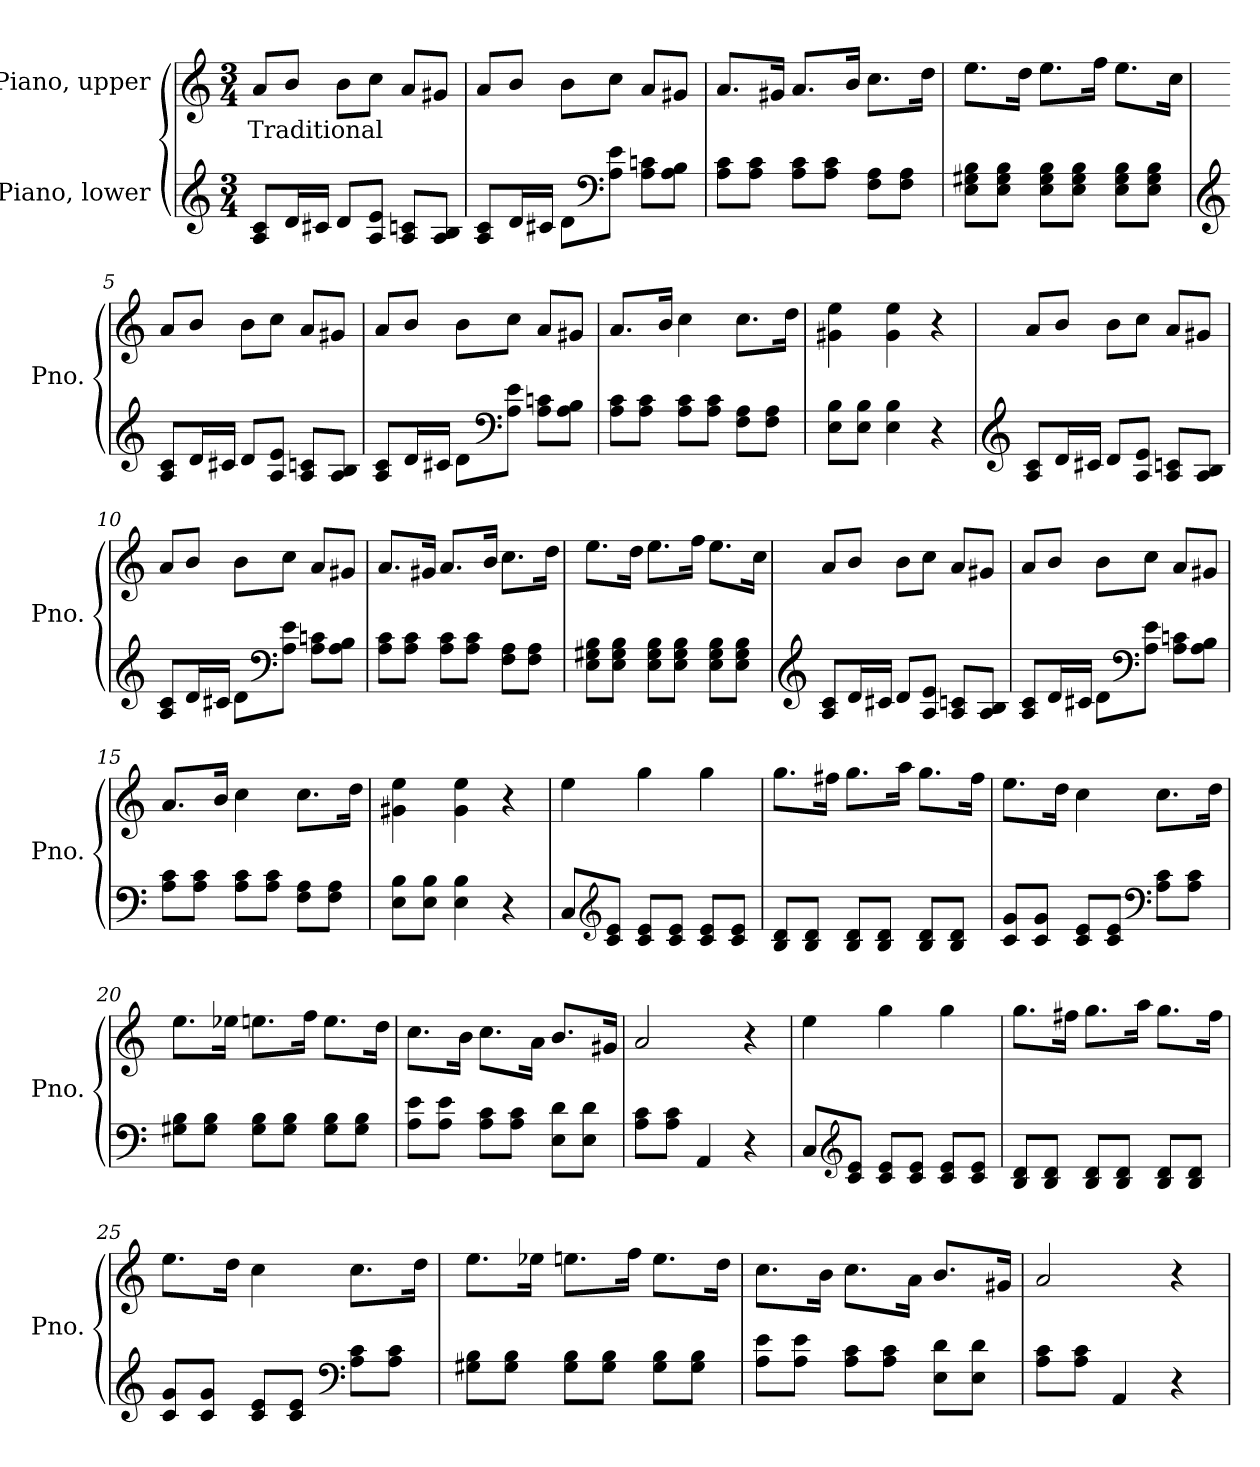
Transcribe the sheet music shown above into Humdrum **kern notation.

**kern	**kern	**text
*part2	*part1	*part1
*staff2	*staff1	*staff1
*I"Piano, lower	*I"Piano, upper	*
*I'Pno.	*I'Pno.	*
*clefG2	*clefG2	*
*k[]	*k[]	*
*M3/4	*M3/4	*
*MM100	*MM100	*
=1	=1	=1
!	!	!LO:LY:b
8A/ 8c/L	8a/L	Traditional
16d/L	8b/J	.
16c#X/JJ	.	.
8d/L	8b\L	.
8A/ 8e/J	8cc\J	.
8A/ 8cn/L	8a/L	.
8A/ 8B/J	8g#X/J	.
=2	=2	=2
8A/ 8c/L	8a/L	.
16d/L	8b/J	.
16c#X/JJ	.	.
8d\L	8b\L	.
*clefF4	*	*
8A\ 8e\J	8cc\J	.
8A\ 8cn\L	8a/L	.
8A\ 8B\J	8g#X/J	.
=3	=3	=3
8A\ 8c\L	8.a/L	.
8A\ 8c\J	.	.
.	16g#X/Jk	.
8A\ 8c\L	8.a/L	.
8A\ 8c\J	.	.
.	16b/Jk	.
8F\ 8A\L	8.cc\L	.
8F\ 8A\J	.	.
.	16dd\Jk	.
!!LO:LB:g=z
=4	=4	=4
8E\ 8G#X\ 8B\L	8.ee\L	.
8E\ 8G#\ 8B\J	.	.
.	16dd\Jk	.
8E\ 8G#\ 8B\L	8.ee\L	.
8E\ 8G#\ 8B\J	.	.
.	16ff\Jk	.
8E\ 8G#\ 8B\L	8.ee\L	.
8E\ 8G#\ 8B\J	.	.
.	16cc\Jk	.
=5	=5	=5
*clefG2	*	*
8A/ 8c/L	8a/L	.
16d/L	8b/J	.
16c#X/JJ	.	.
8d/L	8b\L	.
8A/ 8e/J	8cc\J	.
8A/ 8cn/L	8a/L	.
8A/ 8B/J	8g#X/J	.
=6	=6	=6
8A/ 8c/L	8a/L	.
16d/L	8b/J	.
16c#X/JJ	.	.
8d\L	8b\L	.
*clefF4	*	*
8A\ 8e\J	8cc\J	.
8A\ 8cn\L	8a/L	.
8A\ 8B\J	8g#X/J	.
=7	=7	=7
8A\ 8c\L	8.a/L	.
8A\ 8c\J	.	.
.	16b/Jk	.
8A\ 8c\L	4cc\	.
8A\ 8c\J	.	.
8F\ 8A\L	8.cc\L	.
8F\ 8A\J	.	.
.	16dd\Jk	.
!!LO:LB:g=z
=8	=8	=8
8E\ 8B\L	4g#X\ 4ee\	.
8E\ 8B\J	.	.
4E\ 4B\	4g#\ 4ee\	.
4r	4r	.
=9	=9	=9
*clefG2	*	*
8A/ 8c/L	8a/L	.
16d/L	8b/J	.
16c#X/JJ	.	.
8d/L	8b\L	.
8A/ 8e/J	8cc\J	.
8A/ 8cn/L	8a/L	.
8A/ 8B/J	8g#X/J	.
=10	=10	=10
8A/ 8c/L	8a/L	.
16d/L	8b/J	.
16c#X/JJ	.	.
8d\L	8b\L	.
*clefF4	*	*
8A\ 8e\J	8cc\J	.
8A\ 8cn\L	8a/L	.
8A\ 8B\J	8g#X/J	.
=11	=11	=11
8A\ 8c\L	8.a/L	.
8A\ 8c\J	.	.
.	16g#X/Jk	.
8A\ 8c\L	8.a/L	.
8A\ 8c\J	.	.
.	16b/Jk	.
8F\ 8A\L	8.cc\L	.
8F\ 8A\J	.	.
.	16dd\Jk	.
!!LO:LB:g=z
=12	=12	=12
8E\ 8G#X\ 8B\L	8.ee\L	.
8E\ 8G#\ 8B\J	.	.
.	16dd\Jk	.
8E\ 8G#\ 8B\L	8.ee\L	.
8E\ 8G#\ 8B\J	.	.
.	16ff\Jk	.
8E\ 8G#\ 8B\L	8.ee\L	.
8E\ 8G#\ 8B\J	.	.
.	16cc\Jk	.
=13	=13	=13
*clefG2	*	*
8A/ 8c/L	8a/L	.
16d/L	8b/J	.
16c#X/JJ	.	.
8d/L	8b\L	.
8A/ 8e/J	8cc\J	.
8A/ 8cn/L	8a/L	.
8A/ 8B/J	8g#X/J	.
=14	=14	=14
8A/ 8c/L	8a/L	.
16d/L	8b/J	.
16c#X/JJ	.	.
8d\L	8b\L	.
*clefF4	*	*
8A\ 8e\J	8cc\J	.
8A\ 8cn\L	8a/L	.
8A\ 8B\J	8g#X/J	.
=15	=15	=15
8A\ 8c\L	8.a/L	.
8A\ 8c\J	.	.
.	16b/Jk	.
8A\ 8c\L	4cc\	.
8A\ 8c\J	.	.
8F\ 8A\L	8.cc\L	.
8F\ 8A\J	.	.
.	16dd\Jk	.
!!LO:LB:g=z
=16	=16	=16
8E\ 8B\L	4g#X\ 4ee\	.
8E\ 8B\J	.	.
4E\ 4B\	4g#\ 4ee\	.
4r	4r	.
=17	=17	=17
8C/L	4ee\	.
*clefG2	*	*
8c/ 8e/J	.	.
8c/ 8e/L	4gg\	.
8c/ 8e/J	.	.
8c/ 8e/L	4gg\	.
8c/ 8e/J	.	.
=18	=18	=18
8B/ 8d/L	8.gg\L	.
8B/ 8d/J	.	.
.	16ff#X\Jk	.
8B/ 8d/L	8.gg\L	.
8B/ 8d/J	.	.
.	16aa\Jk	.
8B/ 8d/L	8.gg\L	.
8B/ 8d/J	.	.
.	16ff#\Jk	.
=19	=19	=19
8c/ 8g/L	8.ee\L	.
8c/ 8g/J	.	.
.	16dd\Jk	.
8c/ 8e/L	4cc\	.
8c/ 8e/J	.	.
*clefF4	*	*
8A\ 8c\L	8.cc\L	.
8A\ 8c\J	.	.
.	16dd\Jk	.
=20	=20	=20
8G#X\ 8B\L	8.ee\L	.
8G#\ 8B\J	.	.
.	16ee-X\Jk	.
8G#\ 8B\L	8.een\L	.
8G#\ 8B\J	.	.
.	16ff\Jk	.
8G#\ 8B\L	8.ee\L	.
8G#\ 8B\J	.	.
.	16dd\Jk	.
!!LO:LB:g=z
=21	=21	=21
8A\ 8e\L	8.cc\L	.
8A\ 8e\J	.	.
.	16b\Jk	.
8A\ 8c\L	8.cc\L	.
8A\ 8c\J	.	.
.	16a\Jk	.
8E\ 8d\L	8.b/L	.
8E\ 8d\J	.	.
.	16g#X/Jk	.
=22	=22	=22
8A\ 8c\L	2a/	.
8A\ 8c\J	.	.
4AA/	.	.
4r	4r	.
=23	=23	=23
8C/L	4ee\	.
*clefG2	*	*
8c/ 8e/J	.	.
8c/ 8e/L	4gg\	.
8c/ 8e/J	.	.
8c/ 8e/L	4gg\	.
8c/ 8e/J	.	.
=24	=24	=24
8B/ 8d/L	8.gg\L	.
8B/ 8d/J	.	.
.	16ff#X\Jk	.
8B/ 8d/L	8.gg\L	.
8B/ 8d/J	.	.
.	16aa\Jk	.
8B/ 8d/L	8.gg\L	.
8B/ 8d/J	.	.
.	16ff#\Jk	.
=25	=25	=25
8c/ 8g/L	8.ee\L	.
8c/ 8g/J	.	.
.	16dd\Jk	.
8c/ 8e/L	4cc\	.
8c/ 8e/J	.	.
*clefF4	*	*
8A\ 8c\L	8.cc\L	.
8A\ 8c\J	.	.
.	16dd\Jk	.
!!LO:PB:g=z
=26	=26	=26
8G#X\ 8B\L	8.ee\L	.
8G#\ 8B\J	.	.
.	16ee-X\Jk	.
8G#\ 8B\L	8.een\L	.
8G#\ 8B\J	.	.
.	16ff\Jk	.
8G#\ 8B\L	8.ee\L	.
8G#\ 8B\J	.	.
.	16dd\Jk	.
=27	=27	=27
8A\ 8e\L	8.cc\L	.
8A\ 8e\J	.	.
.	16b\Jk	.
8A\ 8c\L	8.cc\L	.
8A\ 8c\J	.	.
.	16a\Jk	.
8E\ 8d\L	8.b/L	.
8E\ 8d\J	.	.
.	16g#X/Jk	.
=28	=28	=28
8A\ 8c\L	2a/	.
8A\ 8c\J	.	.
4AA/	.	.
4r	4r	.
=	=	=
*-	*-	*-
